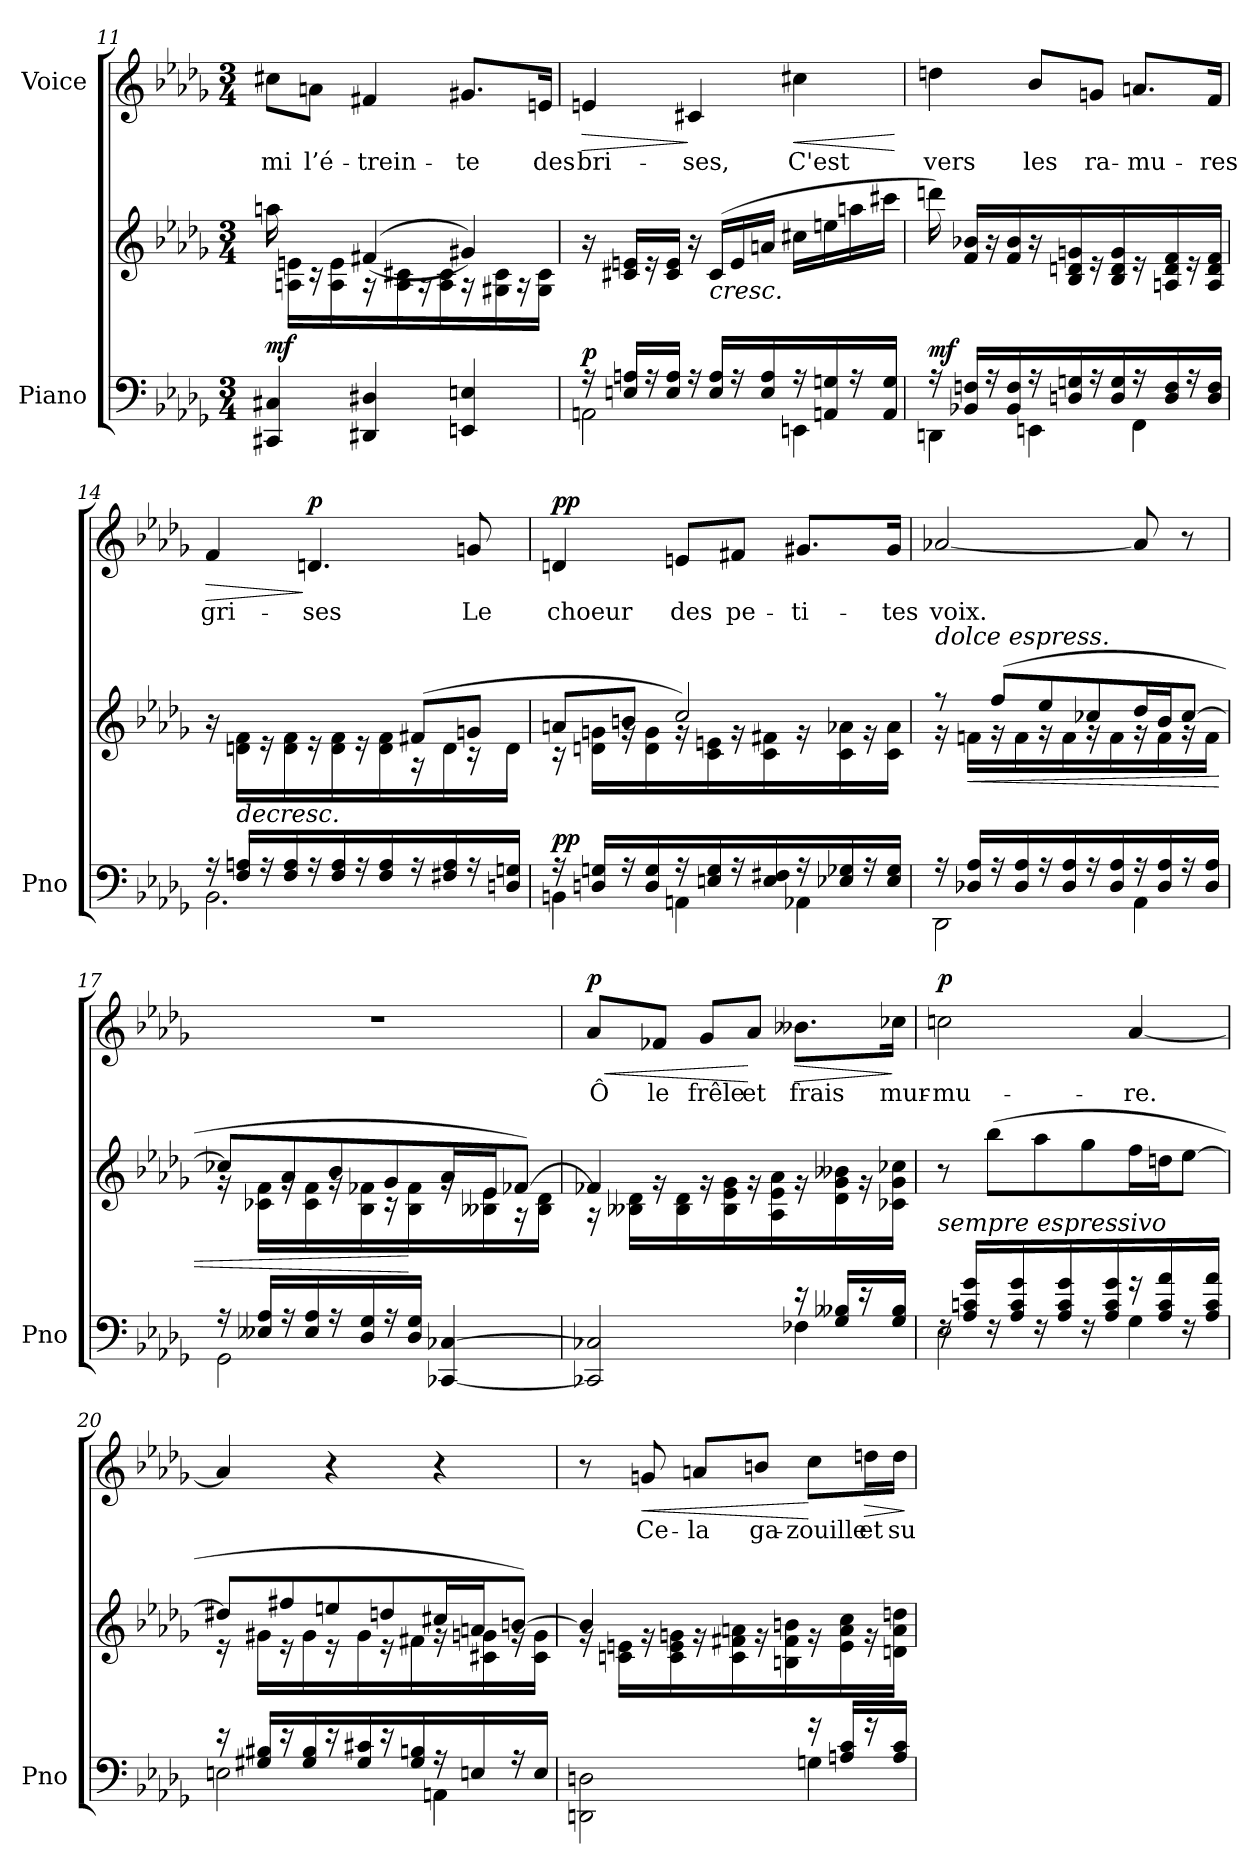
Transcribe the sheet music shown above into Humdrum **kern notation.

**kern	**kern	**dynam	**kern	**text	**dynam
*part2	*part2	*part2	*part1	*part1	*part1
*staff3	*staff2	*staff2/3	*staff1	*staff1	*staff1
*I"Piano	*	*	*I"Voice	*	*
*I'Pno	*	*	*	*	*
*clefF4	*clefG2	*	*clefG2	*	*
*k[b-e-a-d-g-]	*k[b-e-a-d-g-]	*	*k[b-e-a-d-g-]	*	*
*M3/4	*M3/4	*	*M3/4	*	*
=11	=11	=11	=11	=11	=11
*^	*^	*	*	*	*
!	!	!	!	!LO:DY:a=2	!	!LO:LY:b	!
4CC#X/ 4C#X/	8rFFFyy	16aan\	16ryy	mf	8cc#X\L	-mi	.
.	.	16ryy	16An\ 16en\LL	.	.	.	.
!	!	!	!	!	!	!LO:LY:b	!
.	8rAAAyy	8ryy	16r	.	8an\J	l’é-	.
.	.	.	16A\ 16e\	.	.	.	.
!	!	!	!	!	!	!LO:LY:b	!
4DD#X/ 4D#X/	8rAAAyy	(>(>4f#X/	16r	.	4f#X/	-trein-	.
.	.	.	16A\ 16c#X\	.	.	.	.
.	8rAAAyy	.	16r	.	.	.	.
.	.	.	16A\ 16c#\	.	.	.	.
!	!	!	!	!	!	!LO:LY:b	!
4EEn/ 4En/	8rAAAyy	4g#X/))	16r	.	8.g#X/L	-te	.
.	.	.	16G#X\ 16c#\	.	.	.	.
.	16rAAAyy	.	16r	.	.	.	.
!	!	!	!	!	!	!LO:LY:b	!
.	16rAAAyy	.	16G#\ 16c#\JJ	.	16en/Jk	des	.
!!LO:LB:g=z
=12	=12	=12	=12	=12	=12	=12	=12
!	!	!	!	!LO:DY:a=2	!	!LO:LY:b	!LO:HP:b
*	*	*v	*v	*	*	*	*
16r	2AAn\	16r	p	4en/	bri-	>
16En/ 16An/LL	.	16c#X/ 16en/LL	.	.	.	.
16r	.	16r	.	.	.	.
16E/ 16A/JJ	.	16c#/ 16e/JJ	.	.	.	.
!	!	!	!	!	!LO:LY:b	!
16r	.	16r	.	4c#X/	-ses,	]
!	!	!	!LO:HP:b	!	!	!
16E/ 16A/LL	.	(>16c#/LL	<	.	.	.
16r	.	16e/	.	.	.	.
16E/ 16A/	.	16an/JJ	.	.	.	.
!	!	!	!	!	!LO:LY:b	!LO:HP:b
16r	4EEn\	16cc#X\LL	.	4cc#X\	C'est	<
16AAn/ 16Gn/	.	16een\	.	.	.	.
16r	.	16aan\	.	.	.	.
16AA/ 16G/JJ	.	16ccc#X\JJ	.	.	.	.
*v	*v	*	*	*	*	*
.	.	.	.	.	[
=13	=13	=13	=13	=13	=13
*^	*	*	*	*	*
!	!	!	!LO:DY:a=2	!	!LO:LY:b	!
16r	4DDn\	16dddn\)	mf	4ddn\	vers	.
16BB-X/ 16Fn/LL	.	16f/ 16b-X/LL	.	.	.	.
16r	.	16r	.	.	.	.
16BB-/ 16F/	.	16f/ 16b-/	.	.	.	.
!	!	!	!	!	!LO:LY:b	!
16r	4EEn\	16r	.	8b-/L	les	.
16Dn/ 16Gn/	.	16B-/ 16dn/ 16gn/	.	.	.	.
!	!	!	!	!	!LO:LY:b	!
16r	.	16r	.	8gn/J	ra-	.
16D/ 16G/	.	16B-/ 16d/ 16g/	.	.	.	.
!	!	!	!	!	!LO:LY:b	!
16r	4FF\	16r	.	8.an/L	-mu-	.
16D/ 16F/	.	16An/ 16d/ 16f/	.	.	.	.
16r	.	16r	.	.	.	.
!	!	!	!	!	!LO:LY:b	!
16D/ 16F/JJ	.	16A/ 16d/ 16f/JJ	.	16f/Jk	-res	.
=14	=14	=14	=14	=14	=14	=14
*	*	*^	*	*	*	*
!	!	!	!	!	!	!LO:LY:b	!LO:HP:b
16r	2.BB-\	4ryy	16r	.	4f/	gri-	>
!	!	!	!	!LO:HP:b	!	!	!
16F/ 16An/LL	.	.	16dn\ 16f\LL	>	.	.	.
16r	.	.	16r	.	.	.	.
16F/ 16A/	.	.	16d\ 16f\	.	.	.	.
!	!	!	!	!	!	!LO:LY:b	!LO:DY:n=1:a
16r	.	4ryy	16r	.	4.dn/	-ses	] p
16F/ 16A/	.	.	16d\ 16f\	.	.	.	.
16r	.	.	16r	.	.	.	.
16F/ 16A/	.	.	16d\ 16f\	.	.	.	.
16r	.	(>8f#X/L	16r	.	.	.	.
16F#X/ 16A/	.	.	16d\	.	.	.	.
!	!	!	!	!	!	!LO:LY:b	!
16r	.	8gn/J	16r	.	8gn/	Le	.
16Dn/ 16Gn/JJ	.	.	16d\JJ	[	.	.	.
!!LO:LB:g=z
=15	=15	=15	=15	=15	=15	=15	=15
!	!	!	!	!LO:DY:a=2	!	!LO:LY:b	!LO:DY:a
16r	4BBn\	8an/L	16r	pp	4dn/	choeur	pp
16Dn/ 16Gn/LL	.	.	16dn\ 16gn\LL	.	.	.	.
16r	.	8bn/J	16rg	.	.	.	.
16D/ 16G/	.	.	16d\ 16g\	.	.	.	.
!	!	!	!	!	!	!LO:LY:b	!
16r	4AAn\	2cc/)	16rg	.	8en/L	des	.
16En/ 16G/	.	.	16c\ 16en\	.	.	.	.
!	!	!	!	!	!	!LO:LY:b	!
16r	.	.	16rg	.	8f#X/J	pe-	.
16E/ 16F#X/	.	.	16c\ 16f#X\	.	.	.	.
!	!	!	!	!	!	!LO:LY:b	!
16r	4AA-X\	.	16rg	.	8.g#X/L	-ti-	.
16E-X/ 16G-X/	.	.	16c\ 16a-X\	.	.	.	.
16r	.	.	16rg	.	.	.	.
!	!	!	!	!	!	!LO:LY:b	!
16E-/ 16G-/JJ	.	.	16c\ 16a-\JJ	.	16g#/Jk	-tes	.
=16	=16	=16	=16	=16	=16	=16	=16
!	!	!LO:TX:a:i:t=dolce espress.	!	!	!	!	!
!	!	!	!	!	!	!LO:LY:b	!
16r	2DD-\	8r	16rg	.	[2a-X/	voix.	.
!	!	!	!	!LO:HP:b	!	!	!
16D-X/ 16A-/LL	.	.	16fn\LL	<	.	.	.
16r	.	(>8ff/L	16rg	.	.	.	.
16D-/ 16A-/	.	.	16f\	.	.	.	.
16r	.	8ee-/	16rg	.	.	.	.
16D-/ 16A-/	.	.	16f\	.	.	.	.
16r	.	8cc-X/	16rg	.	.	.	.
16D-/ 16A-/	.	.	16f\	.	.	.	.
16r	4AA-\	16dd-/L	16rg	.	8a-/]	.	.
16D-/ 16A-/	.	16b-/J	16f\	.	.	.	.
16r	.	[8cc-/J	16rg	.	8r	.	.
16D-/ 16A-/JJ	.	.	16f\JJ	]	.	.	.
=17	=17	=17	=17	=17	=17	=17	=17
16r	2GG-\	8cc-X/L]	16rg	.	2.r	.	.
16E--X/ 16A-/LL	.	.	16c-X\ 16f\LL	.	.	.	.
16r	.	8a-/	16rg	.	.	.	.
16E--/ 16A-/	.	.	16c-\ 16f\	.	.	.	.
16r	.	8b-/	16rg	.	.	.	.
16D-/ 16G-/	.	.	16B-\ 16f-X\	.	.	.	.
16r	.	8g-/	16r	.	.	.	.
16D-/ 16G-/JJ	.	.	16B-\ 16f-\	[	.	.	.
[4CC-X/ [4C-X/	4ryy	16a-/L	16rg	.	.	.	.
.	.	16e-/J	16B--X\ 16e-\	.	.	.	.
.	.	[8f-X/J)	16r	.	.	.	.
.	.	.	16B--\ 16d-\JJ	.	.	.	.
!!LO:LB:g=z
=18	=18	=18	=18	=18	=18	=18	=18
!	!	!	!	!	!	!LO:LY:b	!LO:HP:b
!	!	!	!	!	!	!	!LO:DY:n=1:a
2CC-X/] 2C-X/]	4ryy	4f-X/]	16r	.	8a-/L	Ô	< p
.	.	.	16B--X\ 16d-\LL	.	.	.	.
!	!	!	!	!	!	!LO:LY:b	!
.	.	.	16rg	.	8f-X/J	le	.
.	.	.	16B--\ 16d-\	.	.	.	.
!	!	!	!	!	!	!LO:LY:b	!
.	8ryy	4ryy	16rg	.	8g-/L	frêle	.
.	.	.	16B--\ 16e-\ 16g-\	.	.	.	.
!	!	!	!	!	!	!LO:LY:b	!
.	16ryy	.	16rg	.	8a-/J	et	[
.	16ryy	.	16A-\ 16e-\ 16a-\	.	.	.	.
!	!	!	!	!	!	!LO:LY:b	!LO:HP:b
16r	4F-X\	4ryy	16rg	.	8.b--X\L	frais	>
16G-/ 16B--X/LL	.	.	16d-\ 16g-\ 16b--X\	.	.	.	.
16r	.	.	16rg	.	.	.	.
!	!	!	!	!	!	!LO:LY:b	!
16G-/ 16B--/JJ	.	.	16c-X\ 16g-\ 16cc-X\JJ	.	16cc-X\Jk	mur-	]
=19	=19	=19	=19	=19	=19	=19	=19
!LO:TX:a:i:t=sempre espressivo	!	!	!	!	!	!	!
!	!	!	!	!	!	!LO:LY:b	!LO:DY:a
*	*	*v	*v	*	*	*	*
16rF	2E-\	8r	.	2ccn\	-mu-	p
16A-/ 16cn/ 16g-/LL	.	.	.	.	.	.
16rF	.	(>8bb-\L	.	.	.	.
16A-/ 16c/ 16g-/	.	.	.	.	.	.
16rF	.	8aa-\	.	.	.	.
16A-/ 16c/ 16g-/	.	.	.	.	.	.
16rF	.	8gg-\	.	.	.	.
16A-/ 16c/ 16g-/	.	.	.	.	.	.
!	!	!	!	!	!LO:LY:b	!
16r	4G-\	16ff\L	.	[4a-/	-re.	.
16A-/ 16c/ 16a-/	.	16ddn\J	.	.	.	.
16rF	.	[8ee-\J	.	.	.	.
16A-/ 16c/ 16a-/JJ	.	.	.	.	.	.
=20	=20	=20	=20	=20	=20	=20
*	*	*^	*	*	*	*
16r	2En\	8dd#X/L]	16r	.	4a-/]	.	.
16G#X/ 16B#X/LL	.	.	16g#X\LL	.	.	.	.
16r	.	8ff#X/	16r	.	.	.	.
16G#/ 16B#/	.	.	16g#\	.	.	.	.
16r	.	8een/	16r	.	4r	.	.
16G#/ 16c#X/	.	.	16g#\	.	.	.	.
16r	.	8ddn/	16r	.	.	.	.
16G#/ 16Bn/	.	.	16f#X\	.	.	.	.
16r	4AAn\	16cc#X/L	16rg	.	4r	.	.
16En/	.	16an/J	16c#X\ 16gn\	.	.	.	.
16r	.	[8bn/J)	16rg	.	.	.	.
16E/JJ	.	.	16c#\ 16g\JJ	.	.	.	.
!!LO:PB:g=z
=21	=21	=21	=21	=21	=21	=21	=21
2DDn\ 2Dn\	4rGGyy	4bn/]	16rg	.	8r	.	.
.	.	.	16cn\ 16en\LL	.	.	.	.
!	!	!	!	!	!	!LO:LY:b	!LO:HP:b
.	.	.	16rg	.	8gn/	Ce-	<
.	.	.	16c\ 16e\ 16gn\	.	.	.	.
!	!	!	!	!	!	!LO:LY:b	!
.	16ryy	4ryy	16rg	.	8an/L	-la	.
.	16ryy	.	16c\ 16f#X\ 16an\	.	.	.	.
!	!	!	!	!	!	!LO:LY:b	!
.	8ryy	.	16rg	.	8bn/J	ga-	.
.	.	.	16Bn\ 16f#\ 16b\	.	.	.	.
!	!	!	!	!	!	!LO:LY:b	!
16r	4Gn\	4ryy	16rg	.	8cc\L	-zouille	[
16An/ 16c/LL	.	.	16e\ 16a\ 16cc\	.	.	.	.
!	!	!	!	!	!	!LO:LY:b	!LO:HP:b
16r	.	.	16rg	.	16ddn\L	et	>
!	!	!	!	!	!	!LO:LY:b	!
16A/ 16c/JJ	.	.	16dn\ 16a\ 16ddn\JJ	.	16dd\JJ	su-	.
*v	*v	*	*	*	*	*	*
*	*v	*v	*	*	*	*
.	.	.	.	.	]
=	=	=	=	=	=
*-	*-	*-	*-	*-	*-
